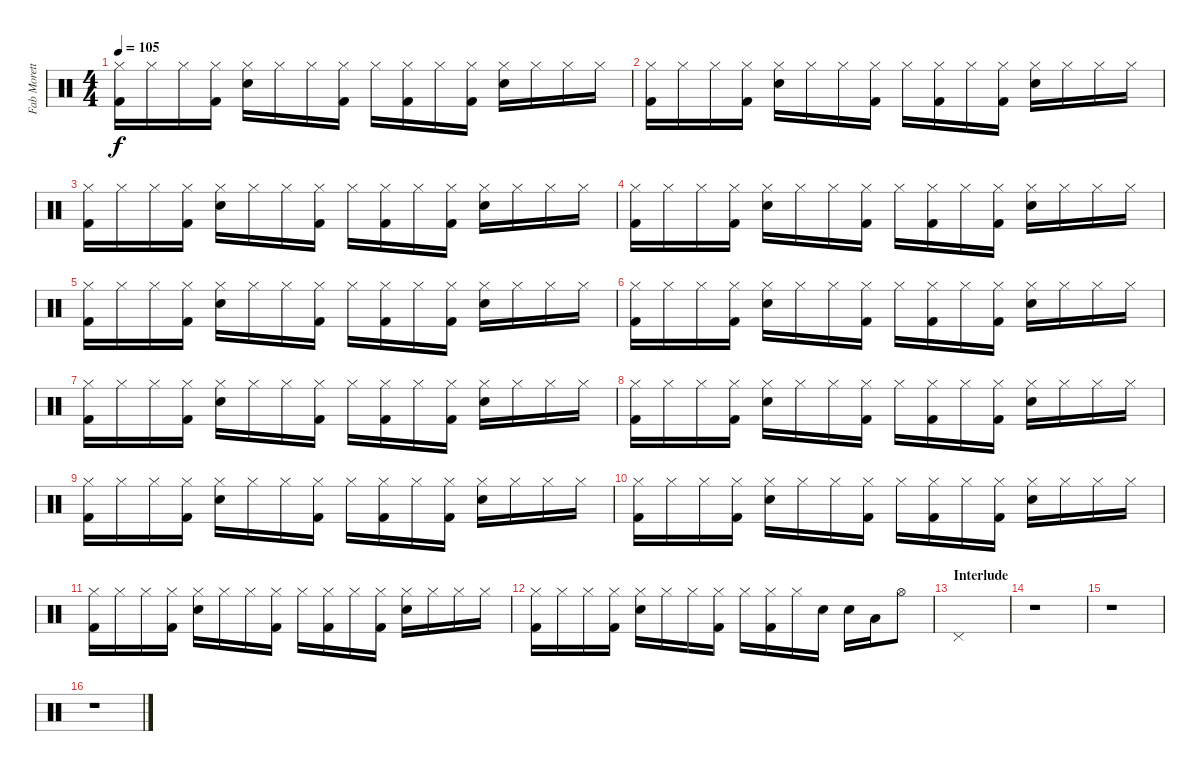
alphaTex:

\track ("Fab Moretti" "Fab Morett") {instrument percussion}
\staff {score}
\articulation defaults
\ts (4 4)
\tempo 105
\clef neutral
\ks c
("Hi-Hat (closed)" "Kick (hit) 2").16{dy f} "Hi-Hat (closed)".16 "Hi-Hat (closed)".16 ("Hi-Hat (closed)" "Kick (hit) 2").16 ("Hi-Hat (closed)" "Snare (hit) 2").16 "Hi-Hat (closed)".16 "Hi-Hat (closed)".16 ("Hi-Hat (closed)" "Kick (hit) 2").16 "Hi-Hat (closed)".16 ("Hi-Hat (closed)" "Kick (hit) 2").16 "Hi-Hat (closed)".16 ("Hi-Hat (closed)" "Kick (hit) 2").16 ("Hi-Hat (closed)" "Snare (hit) 2").16 "Hi-Hat (closed)".16 "Hi-Hat (closed)".16 "Hi-Hat (closed)".16 |
("Hi-Hat (closed)" "Kick (hit) 2").16 "Hi-Hat (closed)".16 "Hi-Hat (closed)".16 ("Hi-Hat (closed)" "Kick (hit) 2").16 ("Hi-Hat (closed)" "Snare (hit) 2").16 "Hi-Hat (closed)".16 "Hi-Hat (closed)".16 ("Hi-Hat (closed)" "Kick (hit) 2").16 "Hi-Hat (closed)".16 ("Hi-Hat (closed)" "Kick (hit) 2").16 "Hi-Hat (closed)".16 ("Hi-Hat (closed)" "Kick (hit) 2").16 ("Hi-Hat (closed)" "Snare (hit) 2").16 "Hi-Hat (closed)".16 "Hi-Hat (closed)".16 "Hi-Hat (closed)".16 |
("Hi-Hat (closed)" "Kick (hit) 2").16 "Hi-Hat (closed)".16 "Hi-Hat (closed)".16 ("Hi-Hat (closed)" "Kick (hit) 2").16 ("Hi-Hat (closed)" "Snare (hit) 2").16 "Hi-Hat (closed)".16 "Hi-Hat (closed)".16 ("Hi-Hat (closed)" "Kick (hit) 2").16 "Hi-Hat (closed)".16 ("Hi-Hat (closed)" "Kick (hit) 2").16 "Hi-Hat (closed)".16 ("Hi-Hat (closed)" "Kick (hit) 2").16 ("Hi-Hat (closed)" "Snare (hit) 2").16 "Hi-Hat (closed)".16 "Hi-Hat (closed)".16 "Hi-Hat (closed)".16 |
("Hi-Hat (closed)" "Kick (hit) 2").16 "Hi-Hat (closed)".16 "Hi-Hat (closed)".16 ("Hi-Hat (closed)" "Kick (hit) 2").16 ("Hi-Hat (closed)" "Snare (hit) 2").16 "Hi-Hat (closed)".16 "Hi-Hat (closed)".16 ("Hi-Hat (closed)" "Kick (hit) 2").16 "Hi-Hat (closed)".16 ("Hi-Hat (closed)" "Kick (hit) 2").16 "Hi-Hat (closed)".16 ("Hi-Hat (closed)" "Kick (hit) 2").16 ("Hi-Hat (closed)" "Snare (hit) 2").16 "Hi-Hat (closed)".16 "Hi-Hat (closed)".16 "Hi-Hat (closed)".16 |
("Hi-Hat (closed)" "Kick (hit) 2").16 "Hi-Hat (closed)".16 "Hi-Hat (closed)".16 ("Hi-Hat (closed)" "Kick (hit) 2").16 ("Hi-Hat (closed)" "Snare (hit) 2").16 "Hi-Hat (closed)".16 "Hi-Hat (closed)".16 ("Hi-Hat (closed)" "Kick (hit) 2").16 "Hi-Hat (closed)".16 ("Hi-Hat (closed)" "Kick (hit) 2").16 "Hi-Hat (closed)".16 ("Hi-Hat (closed)" "Kick (hit) 2").16 ("Hi-Hat (closed)" "Snare (hit) 2").16 "Hi-Hat (closed)".16 "Hi-Hat (closed)".16 "Hi-Hat (closed)".16 |
("Hi-Hat (closed)" "Kick (hit) 2").16 "Hi-Hat (closed)".16 "Hi-Hat (closed)".16 ("Hi-Hat (closed)" "Kick (hit) 2").16 ("Hi-Hat (closed)" "Snare (hit) 2").16 "Hi-Hat (closed)".16 "Hi-Hat (closed)".16 ("Hi-Hat (closed)" "Kick (hit) 2").16 "Hi-Hat (closed)".16 ("Hi-Hat (closed)" "Kick (hit) 2").16 "Hi-Hat (closed)".16 ("Hi-Hat (closed)" "Kick (hit) 2").16 ("Hi-Hat (closed)" "Snare (hit) 2").16 "Hi-Hat (closed)".16 "Hi-Hat (closed)".16 "Hi-Hat (closed)".16 |
("Hi-Hat (closed)" "Kick (hit) 2").16 "Hi-Hat (closed)".16 "Hi-Hat (closed)".16 ("Hi-Hat (closed)" "Kick (hit) 2").16 ("Hi-Hat (closed)" "Snare (hit) 2").16 "Hi-Hat (closed)".16 "Hi-Hat (closed)".16 ("Hi-Hat (closed)" "Kick (hit) 2").16 "Hi-Hat (closed)".16 ("Hi-Hat (closed)" "Kick (hit) 2").16 "Hi-Hat (closed)".16 ("Hi-Hat (closed)" "Kick (hit) 2").16 ("Hi-Hat (closed)" "Snare (hit) 2").16 "Hi-Hat (closed)".16 "Hi-Hat (closed)".16 "Hi-Hat (closed)".16 |
("Hi-Hat (closed)" "Kick (hit) 2").16 "Hi-Hat (closed)".16 "Hi-Hat (closed)".16 ("Hi-Hat (closed)" "Kick (hit) 2").16 ("Hi-Hat (closed)" "Snare (hit) 2").16 "Hi-Hat (closed)".16 "Hi-Hat (closed)".16 ("Hi-Hat (closed)" "Kick (hit) 2").16 "Hi-Hat (closed)".16 ("Hi-Hat (closed)" "Kick (hit) 2").16 "Hi-Hat (closed)".16 ("Hi-Hat (closed)" "Kick (hit) 2").16 ("Hi-Hat (closed)" "Snare (hit) 2").16 "Hi-Hat (closed)".16 "Hi-Hat (closed)".16 "Hi-Hat (closed)".16 |
("Hi-Hat (closed)" "Kick (hit) 2").16 "Hi-Hat (closed)".16 "Hi-Hat (closed)".16 ("Hi-Hat (closed)" "Kick (hit) 2").16 ("Hi-Hat (closed)" "Snare (hit) 2").16 "Hi-Hat (closed)".16 "Hi-Hat (closed)".16 ("Hi-Hat (closed)" "Kick (hit) 2").16 "Hi-Hat (closed)".16 ("Hi-Hat (closed)" "Kick (hit) 2").16 "Hi-Hat (closed)".16 ("Hi-Hat (closed)" "Kick (hit) 2").16 ("Hi-Hat (closed)" "Snare (hit) 2").16 "Hi-Hat (closed)".16 "Hi-Hat (closed)".16 "Hi-Hat (closed)".16 |
("Hi-Hat (closed)" "Kick (hit) 2").16 "Hi-Hat (closed)".16 "Hi-Hat (closed)".16 ("Hi-Hat (closed)" "Kick (hit) 2").16 ("Hi-Hat (closed)" "Snare (hit) 2").16 "Hi-Hat (closed)".16 "Hi-Hat (closed)".16 ("Hi-Hat (closed)" "Kick (hit) 2").16 "Hi-Hat (closed)".16 ("Hi-Hat (closed)" "Kick (hit) 2").16 "Hi-Hat (closed)".16 ("Hi-Hat (closed)" "Kick (hit) 2").16 ("Hi-Hat (closed)" "Snare (hit) 2").16 "Hi-Hat (closed)".16 "Hi-Hat (closed)".16 "Hi-Hat (closed)".16 |
("Hi-Hat (closed)" "Kick (hit) 2").16 "Hi-Hat (closed)".16 "Hi-Hat (closed)".16 ("Hi-Hat (closed)" "Kick (hit) 2").16 ("Hi-Hat (closed)" "Snare (hit) 2").16 "Hi-Hat (closed)".16 "Hi-Hat (closed)".16 ("Hi-Hat (closed)" "Kick (hit) 2").16 "Hi-Hat (closed)".16 ("Hi-Hat (closed)" "Kick (hit) 2").16 "Hi-Hat (closed)".16 ("Hi-Hat (closed)" "Kick (hit) 2").16 ("Hi-Hat (closed)" "Snare (hit) 2").16 "Hi-Hat (closed)".16 "Hi-Hat (closed)".16 "Hi-Hat (closed)".16 |
("Hi-Hat (closed)" "Kick (hit) 2").16 "Hi-Hat (closed)".16 "Hi-Hat (closed)".16 ("Hi-Hat (closed)" "Kick (hit) 2").16 ("Hi-Hat (closed)" "Snare (hit) 2").16 "Hi-Hat (closed)".16 "Hi-Hat (closed)".16 ("Hi-Hat (closed)" "Kick (hit) 2").16 "Hi-Hat (closed)".16 ("Hi-Hat (closed)" "Kick (hit) 2").16 "Hi-Hat (closed)".16 "Snare (hit) 2".16 "Snare (hit) 2".16 "Low Tom (hit)".16 "Hi-Hat (open)".8 |
\section ("" "Interlude")
"Pedal Hi-Hat (hit)".1 |
r.1 |
r.1 |
r.1
